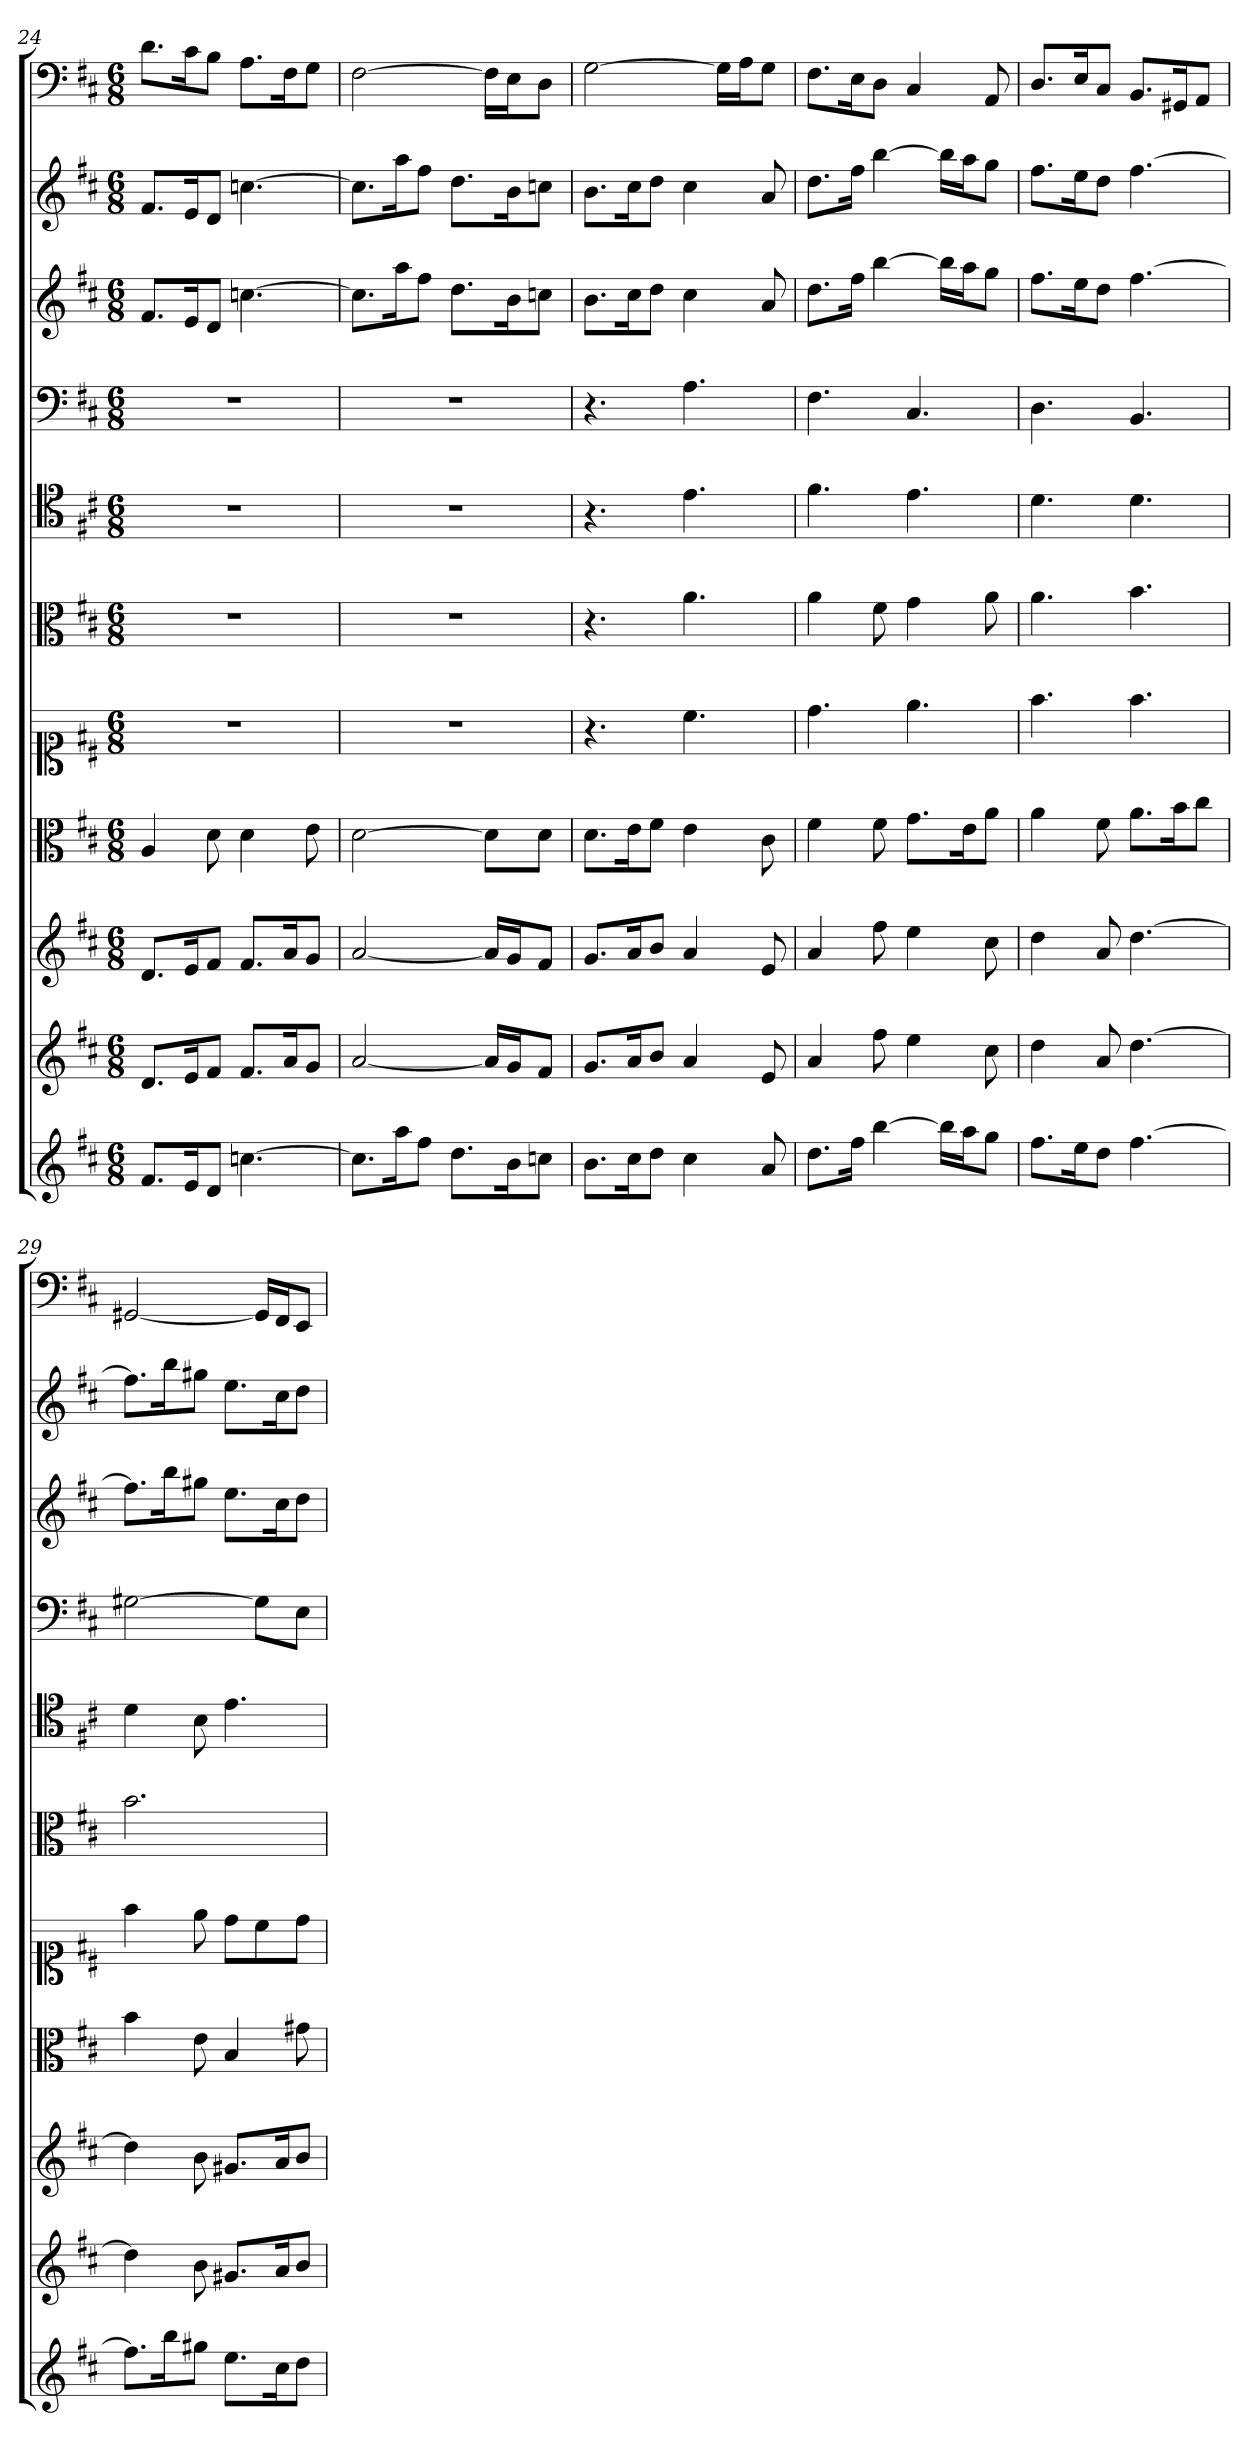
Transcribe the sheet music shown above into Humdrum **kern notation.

**kern	**kern	**kern	**kern	**kern	**kern	**kern	**kern	**kern	**kern	**kern
*part11	*part10	*part9	*part8	*part7	*part6	*part5	*part4	*part3	*part2	*part1
*staff11	*staff10	*staff9	*staff8	*staff7	*staff6	*staff5	*staff4	*staff3	*staff2	*staff1
*	*	*	*clefC3	*clefC1	*clefC3	*clefC4	*clefF4	*	*	*clefF4
*k[f#c#]	*k[f#c#]	*k[f#c#]	*k[f#c#]	*k[f#c#]	*k[f#c#]	*k[f#c#]	*k[f#c#]	*k[f#c#]	*k[f#c#]	*k[f#c#]
*b:	*b:	*b:	*b:	*b:	*b:	*b:	*b:	*b:	*b:	*b:
*M6/8	*M6/8	*M6/8	*M6/8	*M6/8	*M6/8	*M6/8	*M6/8	*M6/8	*M6/8	*M6/8
=24	=24	=24	=24	=24	=24	=24	=24	=24	=24	=24
8.f#L	8.dL	8.dL	4A	2.r	2.r	2.r	2.r	8.f#L	8.f#L	8.d\L
16eK	16eK	16eK	.	.	.	.	.	16eK	16eK	16c#\K
8dJ	8f#J	8f#J	8d	.	.	.	.	8dJ	8dJ	8B\J
[4.ccn	8.f#L	8.f#L	4d	.	.	.	.	[4.ccn	[4.ccn	8.A\L
.	16aK	16aK	.	.	.	.	.	.	.	16F#\K
.	8gJ	8gJ	8e	.	.	.	.	.	.	8G\J
=25	=25	=25	=25	=25	=25	=25	=25	=25	=25	=25
8.ccL]	[2a	[2a	[2d	2.r	2.r	2.r	2.r	8.ccL]	8.ccL]	[2F#
16aaK	.	.	.	.	.	.	.	16aaK	16aaK	.
8ff#J	.	.	.	.	.	.	.	8ff#J	8ff#J	.
8.ddL	.	.	.	.	.	.	.	8.ddL	8.ddL	.
.	16aLL]	16aLL]	8d\L]	.	.	.	.	.	.	16F#\LL]
16bK	16gJ	16gJ	.	.	.	.	.	16bK	16bK	16E\J
8ccnJ	8f#J	8f#J	8d\J	.	.	.	.	8ccnJ	8ccnJ	8D\J
=26	=26	=26	=26	=26	=26	=26	=26	=26	=26	=26
8.bL	8.gL	8.gL	8.d\L	4.r	4.r	4.r	4.r	8.bL	8.bL	[2G
16cc#K	16aK	16aK	16e\K	.	.	.	.	16cc#K	16cc#K	.
8ddJ	8bJ	8bJ	8f#\J	.	.	.	.	8ddJ	8ddJ	.
4cc#	4a	4a	4e	4.cc#	4.a	4.e	4.A	4cc#	4cc#	.
.	.	.	.	.	.	.	.	.	.	16G\LL]
.	.	.	.	.	.	.	.	.	.	16A\J
8a	8e	8e	8c#	.	.	.	.	8a	8a	8G\J
=27	=27	=27	=27	=27	=27	=27	=27	=27	=27	=27
8.ddL	4a	4a	4f#	4.dd	4a	4.f#	4.F#	8.ddL	8.ddL	8.F#\L
16ff#Jk	.	.	.	.	.	.	.	16ff#Jk	16ff#Jk	16E\K
[4bb	8ff#	8ff#	8f#	.	8f#	.	.	[4bb	[4bb	8D\J
.	4ee	4ee	8.g\L	4.ee	4g	4.e	4.C#	.	.	4C#
16bbLL]	.	.	.	.	.	.	.	16bbLL]	16bbLL]	.
16aaJ	.	.	16e\K	.	.	.	.	16aaJ	16aaJ	.
8ggJ	8cc#	8cc#	8a\J	.	8a	.	.	8ggJ	8ggJ	8AA
=28	=28	=28	=28	=28	=28	=28	=28	=28	=28	=28
8.ff#L	4dd	4dd	4a	4.ff#	4.a	4.d	4.D	8.ff#L	8.ff#L	8.D/L
16eeK	.	.	.	.	.	.	.	16eeK	16eeK	16E/K
8ddJ	8a	8a	8f#	.	.	.	.	8ddJ	8ddJ	8C#/J
[4.ff#	[4.dd	[4.dd	8.a\L	4.ff#	4.b	4.d	4.BB	[4.ff#	[4.ff#	8.BB/L
.	.	.	16b\K	.	.	.	.	.	.	16GG#X/K
.	.	.	8cc#\J	.	.	.	.	.	.	8AA/J
=29	=29	=29	=29	=29	=29	=29	=29	=29	=29	=29
8.ff#L]	4dd]	4dd]	4b	4ff#	2.b	4d	[2G#X	8.ff#L]	8.ff#L]	[2GG#X
16bbK	.	.	.	.	.	.	.	16bbK	16bbK	.
8gg#XJ	8b	8b	8e	8ee	.	8B	.	8gg#XJ	8gg#XJ	.
8.eeL	8.g#XL	8.g#XL	4B	8dd\L	.	4.e	.	8.eeL	8.eeL	.
.	.	.	.	8cc#\	.	.	8G#\L]	.	.	16GG#/LL]
16cc#K	16aK	16aK	.	.	.	.	.	16cc#K	16cc#K	16FF#/J
8ddJ	8bJ	8bJ	8g#X	8dd\J	.	.	8E\J	8ddJ	8ddJ	8EE/J
=	=	=	=	=	=	=	=	=	=	=
*-	*-	*-	*-	*-	*-	*-	*-	*-	*-	*-
